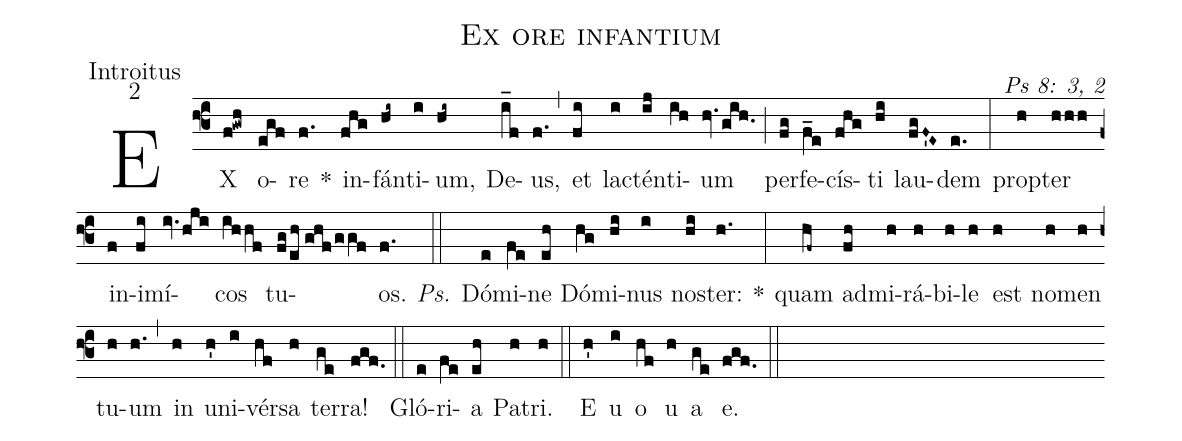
name: Ex ore infantium;
office-part: Introitus;
mode: 2;
commentary: Ps 8: 3, 2;
%%
(f3) EX(f!gwh) o(egf)re(f.) *() in(fhg)fán(hi~)ti(i)um,(hi~) De(i_f)us,(f.) (,) et(fi) lac(i)tén(ij)ti(ih)um(hv.gih.) (;) per(fg)fe(f_e)cís(fhg)ti(hi) lau(fgF~'E~)dem(e.) (:)
prop(h)ter(hhh) in(f)i(fi)mí(iv.hji)cos(ihhf) tu(fg/eh//ghf/ggf)os.(f.) (::)
<i>Ps.</i> Dó(e)mi(fe)ne(eh) Dó(hg)mi(hi)nus(i) nos(hi)ter:(h.) *(:)
quam(hf~) ad(fh)mi(h)rá(h)bi(h)le(h) est(h) no(h)men(h) tu(h)um(h.) (,) in(h) u(h')ni(i)vér(hf)sa(h) ter(ge)ra!(fgf.) (::)
Gló(e)ri(fe)a(eh) Pa(h)tri.(h) (::)
<eu>E(h') u(i) o(hf) u(h) a(ge) e.</eu>(fgf.) (::)
